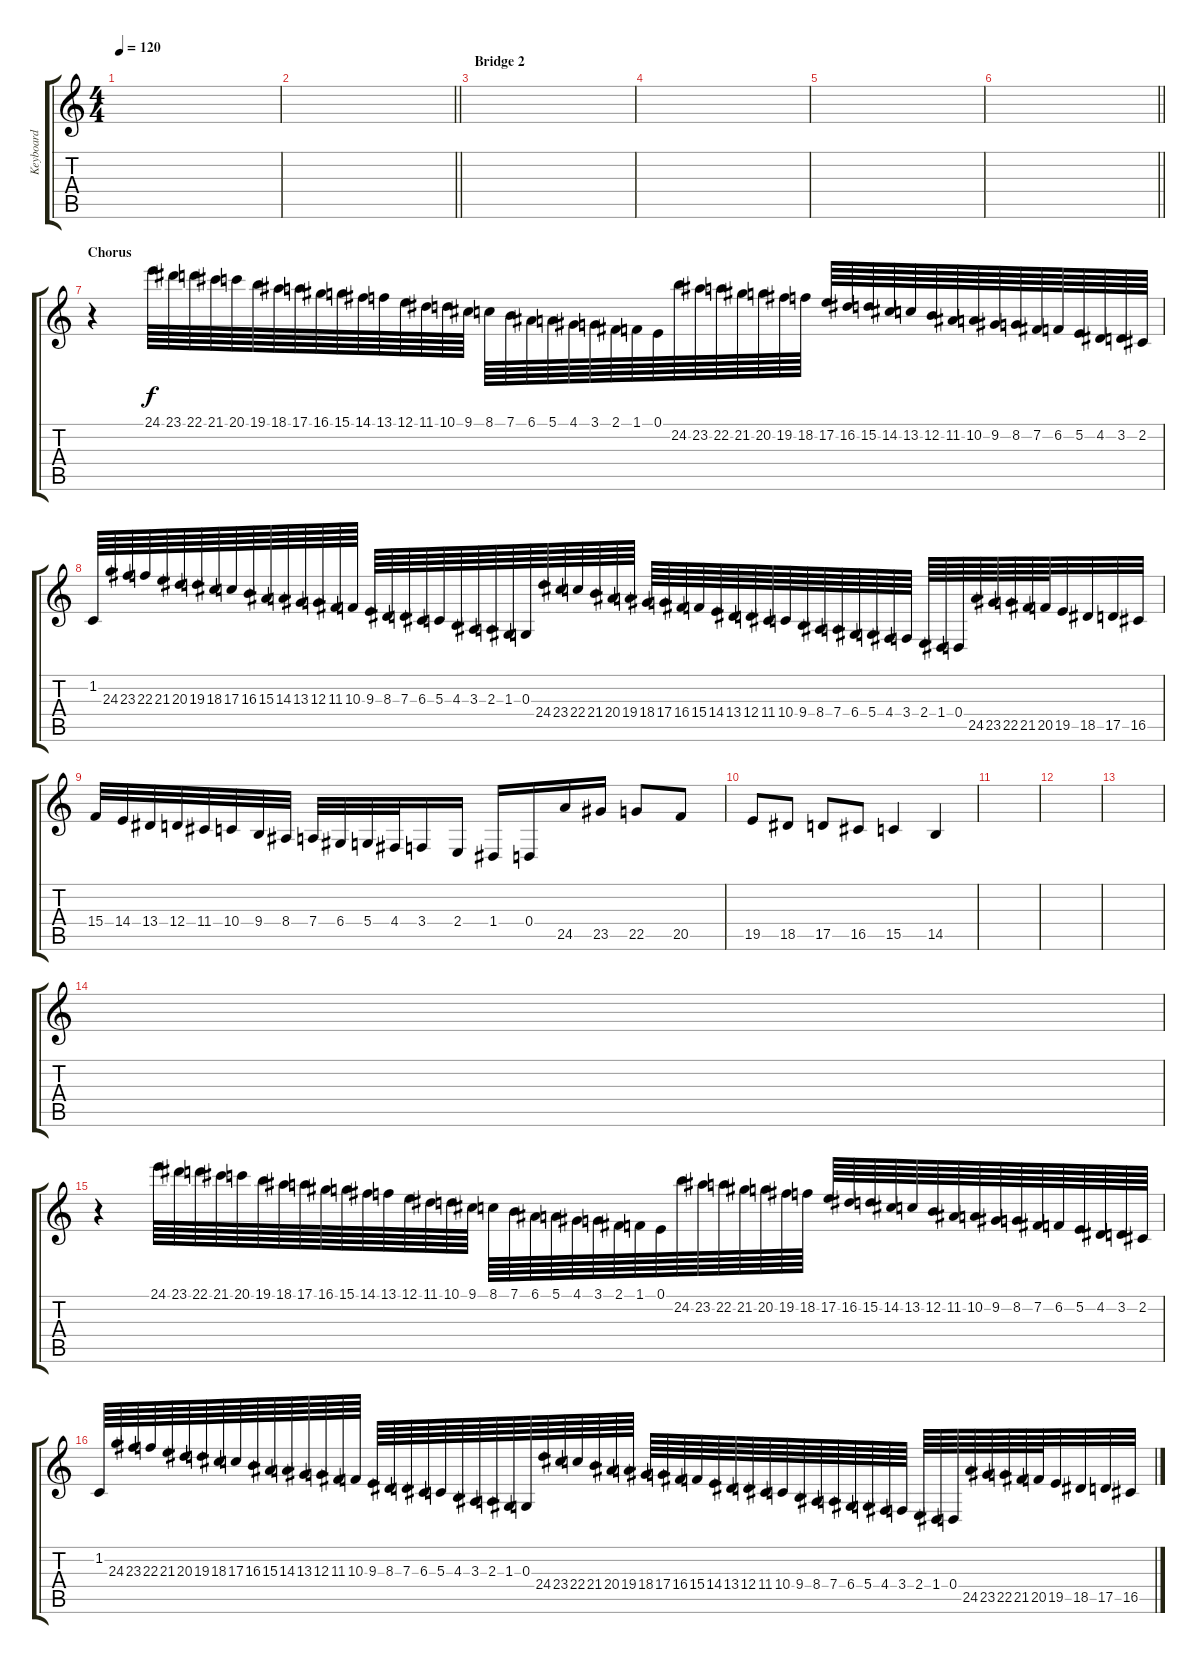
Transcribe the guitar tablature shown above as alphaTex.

\track ("Keyboard" "Keyboard") {instrument guitarfretnoise}
\staff {score tabs}
\tuning (E4 B3 G3 D3 A2 E2) {hide}
\ts (4 4)
\tempo 120
\clef g2
\ks c
|
\barLineRight lightlight
|
\section ("" "Bridge 2")
|
|
|
\barLineRight lightlight
|
\section ("" "Chorus")
r.4 24.1.64 23.1.64 22.1.64 21.1.64 20.1.64 19.1.64 18.1.64 17.1.64 16.1.64 15.1.64 14.1.64 13.1.64 12.1.64 11.1.64 10.1.64 9.1.64 8.1.64 7.1.64 6.1.64 5.1.64 4.1.64 3.1.64 2.1.64 1.1.64 0.1.64 24.2.64 23.2.64 22.2.64 21.2.64 20.2.64 19.2.64 18.2.64 17.2.64 16.2.64 15.2.64 14.2.64 13.2.64 12.2.64 11.2.64 10.2.64 9.2.64 8.2.64 7.2.64 6.2.64 5.2.64 4.2.64 3.2.64 2.2.64 |
1.2.64 24.3.64 23.3.64 22.3.64 21.3.64 20.3.64 19.3.64 18.3.64 17.3.64 16.3.64 15.3.64 14.3.64 13.3.64 12.3.64 11.3.64 10.3.64 9.3.64 8.3.64 7.3.64 6.3.64 5.3.64 4.3.64 3.3.64 2.3.64 1.3.64 0.3.64 24.4.64 23.4.64 22.4.64 21.4.64 20.4.64 19.4.64 18.4.64 17.4.64 16.4.64 15.4.64 14.4.64 13.4.64 12.4.64 11.4.64 10.4.64 9.4.64 8.4.64 7.4.64 6.4.64 5.4.64 4.4.64 3.4.64 2.4.64 1.4.64 0.4.64 24.5.64 23.5.64 22.5.64 21.5.64 20.5.64 19.5.32 18.5.32 17.5.32 16.5.32 |
15.4.32 14.4.32 13.4.32 12.4.32 11.4.32 10.4.32 9.4.32 8.4.32 7.4.32 6.4.32 5.4.32 4.4.32 3.4.16 2.4.16 1.4.16 0.4.16 24.5.16 23.5.16 22.5.8 20.5.8 |
19.5.8 18.5.8 17.5.8 16.5.8 15.5.4 14.5.4 |
|
|
|
|
r.4 24.1.64 23.1.64 22.1.64 21.1.64 20.1.64 19.1.64 18.1.64 17.1.64 16.1.64 15.1.64 14.1.64 13.1.64 12.1.64 11.1.64 10.1.64 9.1.64 8.1.64 7.1.64 6.1.64 5.1.64 4.1.64 3.1.64 2.1.64 1.1.64 0.1.64 24.2.64 23.2.64 22.2.64 21.2.64 20.2.64 19.2.64 18.2.64 17.2.64 16.2.64 15.2.64 14.2.64 13.2.64 12.2.64 11.2.64 10.2.64 9.2.64 8.2.64 7.2.64 6.2.64 5.2.64 4.2.64 3.2.64 2.2.64 |
1.2.64 24.3.64 23.3.64 22.3.64 21.3.64 20.3.64 19.3.64 18.3.64 17.3.64 16.3.64 15.3.64 14.3.64 13.3.64 12.3.64 11.3.64 10.3.64 9.3.64 8.3.64 7.3.64 6.3.64 5.3.64 4.3.64 3.3.64 2.3.64 1.3.64 0.3.64 24.4.64 23.4.64 22.4.64 21.4.64 20.4.64 19.4.64 18.4.64 17.4.64 16.4.64 15.4.64 14.4.64 13.4.64 12.4.64 11.4.64 10.4.64 9.4.64 8.4.64 7.4.64 6.4.64 5.4.64 4.4.64 3.4.64 2.4.64 1.4.64 0.4.64 24.5.64 23.5.64 22.5.64 21.5.64 20.5.64 19.5.32 18.5.32 17.5.32 16.5.32
